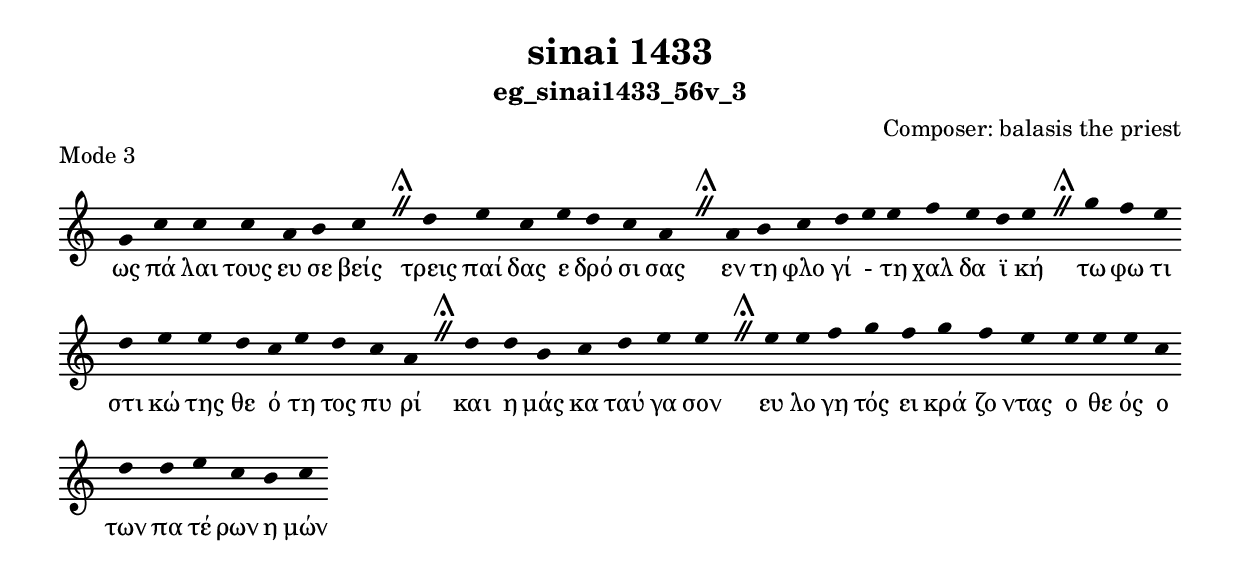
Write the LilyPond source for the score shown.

\include "gregorian.ly"

	\header {
 	  title = "sinai 1433"
	  subtitle = "eg_sinai1433_56v_3"
	  composer = "Composer: balasis the priest"
	  piece = "Mode 3"
	}

	chant = {
	  g'4 c''4 c''4 c''4 a'4 b'4 c''4 \divisioMaior
 d''4 e''4 c''4 e''4 d''4 c''4 a'4 \divisioMaior
 a'4 b'4 c''4 d''4 e''4 e''4 f''4 e''4 d''4 e''4 \divisioMaior
 g''4 f''4 e''4 d''4 e''4 e''4 d''4 c''4 e''4 d''4 c''4 a'4 \divisioMaior
 d''4 d''4 b'4 c''4 d''4 e''4 e''4 \divisioMaior
 e''4 e''4 f''4 g''4 f''4 g''4 f''4 e''4 e''4 e''4 e''4 c''4 d''4 d''4 e''4 c''4 b'4 c''4\finalis
	}

	verba = \lyricmode {ως πά λαι τους ευ σε βείς 
τρεις παί δας ε δρό σι σας 
εν τη φλο γί - τη χαλ δα ϊ κή 
τω φω τι στι κώ της θε ό τη τος πυ ρί 
και η μάς κα ταύ γα σον 
ευ λο γη τός ει κρά ζο ντας ο θε ός ο των πα τέ ρων η μών 
	}


	\score {
	  \new Staff <<
	  \new Voice = "melody" \chant
	  \new Lyrics = "one" \lyricsto melody \verba
	  >>
	  \layout {
	    \context {
	      \Staff
	      \remove "Time_signature_engraver"
	      \remove "Bar_engraver"
	    }
	    \context {
	      \Voice
	      \remove "Stem_engraver"
	    }
	  }
	}